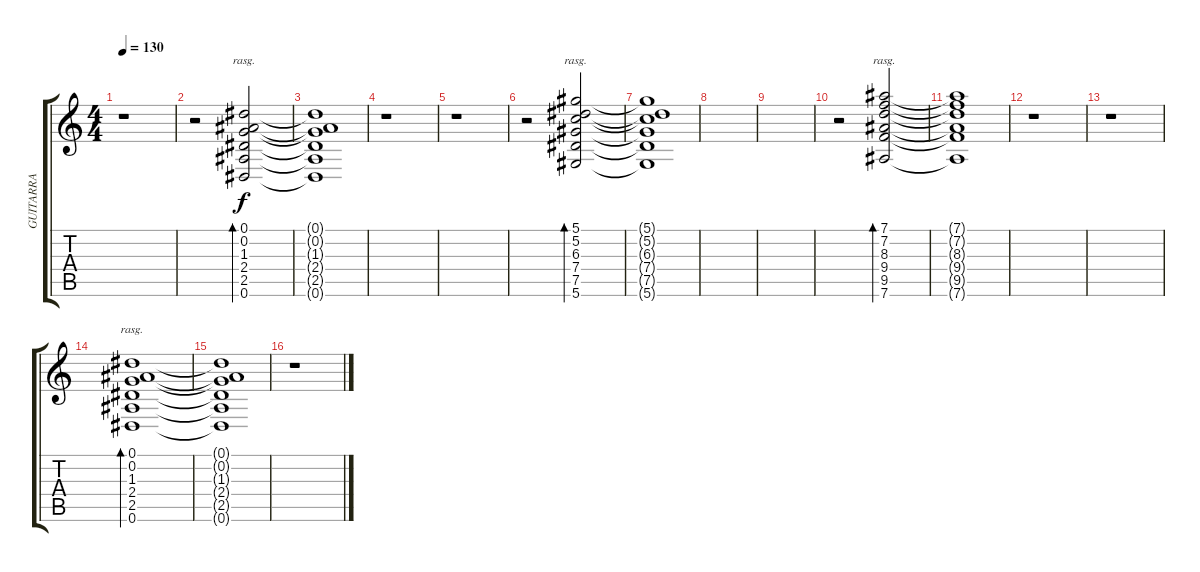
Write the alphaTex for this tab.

\track ("GUITARRA" "GUITARRA") {instrument overdrivenguitar}
\staff {score tabs}
\tuning (Eb4 Bb3 Gb3 Db3 Ab2 Eb2) {hide}
\ts (4 4)
\tempo 130
\clef g2
\ks c
r.1{dy f} |
r.2 (0.1 0.2 1.3 2.4 2.5 0.6).2{bd 480 rasg ii} |
(0.1{t} 0.2{t} 1.3{t} 2.4{t} 2.5{t} 0.6{t}).1 |
r.1 |
r.1 |
r.2 (5.1 5.2 6.3 7.4 7.5 5.6).2{bd 480 rasg ii} |
(5.1{t} 5.2{t} 6.3{t} 7.4{t} 7.5{t} 5.6{t}).1 |
|
|
r.2 (7.1 7.2 8.3 9.4 9.5 7.6).2{bd 480 rasg ii} |
(7.1{t} 7.2{t} 8.3{t} 9.4{t} 9.5{t} 7.6{t}).1 |
r.1 |
r.1 |
(0.1 0.2 1.3 2.4 2.5 0.6).1{bd 480 rasg ii} |
(0.1{t} 0.2{t} 1.3{t} 2.4{t} 2.5{t} 0.6{t}).1 |
r.1
